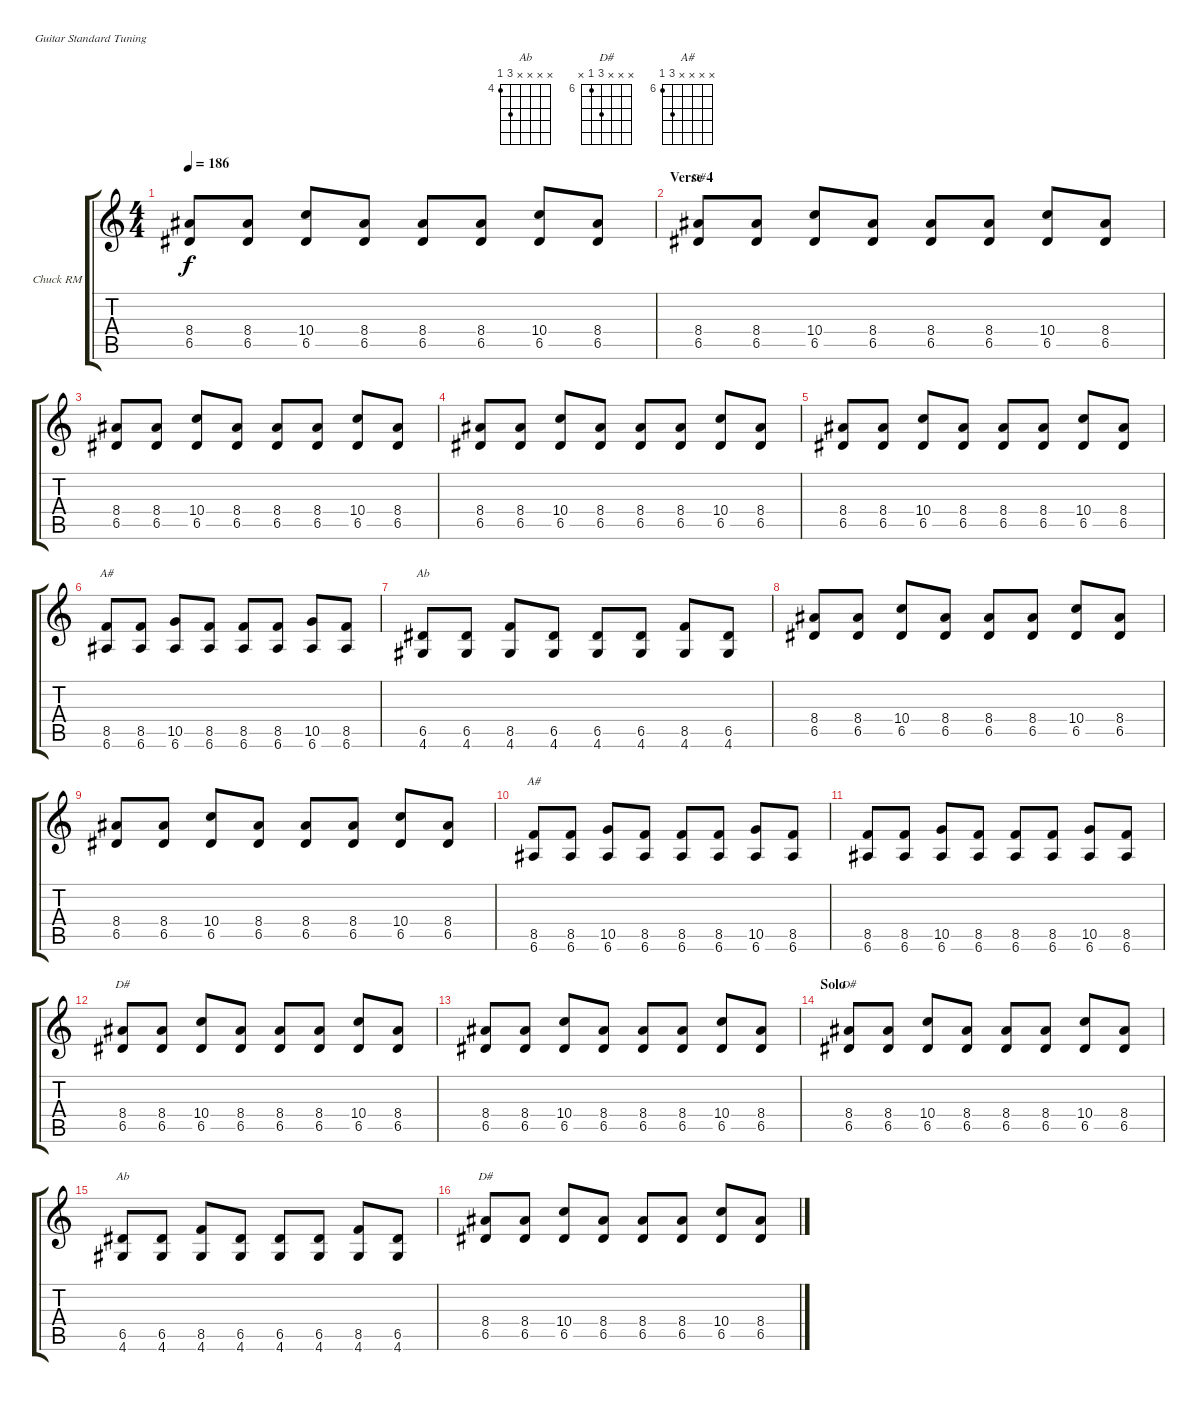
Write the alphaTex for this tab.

\defaultSystemsLayout 4
\bracketExtendMode groupsimilarinstruments
\firstSystemTrackNameOrientation horizontal
\otherSystemsTrackNameOrientation horizontal
\track ("Chuck Berry - Rhythm" "Chuck RM") {instrument electricguitarclean}
\staff {score tabs}
\tuning (E4 B3 G3 D3 A2 E2)
\chord ("Ab" x x x x 6 4) {firstfret 4}
\chord ("D#" x x x 8 6 x) {firstfret 6}
\chord ("A#" x x x x 8 6) {firstfret 6}
\ts (4 4)
\tempo 186
\clef g2
\scale
0.333333
\ks c
(8.4 6.5).8{dy f} (8.4 6.5).8 (10.4 6.5).8 (8.4 6.5).8 (8.4 6.5).8 (8.4 6.5).8 (10.4 6.5).8 (8.4 6.5).8 |
\section ("" "Verse 4")
\scale
0.333333 (8.4 6.5).8{ch "D#"} (8.4 6.5).8 (10.4 6.5).8 (8.4 6.5).8 (8.4 6.5).8 (8.4 6.5).8 (10.4 6.5).8 (8.4 6.5).8 |
\scale
0.333333 (8.4 6.5).8 (8.4 6.5).8 (10.4 6.5).8 (8.4 6.5).8 (8.4 6.5).8 (8.4 6.5).8 (10.4 6.5).8 (8.4 6.5).8 |
\scale
0.333333 (8.4 6.5).8 (8.4 6.5).8 (10.4 6.5).8 (8.4 6.5).8 (8.4 6.5).8 (8.4 6.5).8 (10.4 6.5).8 (8.4 6.5).8 |
\scale
0.333333 (8.4 6.5).8 (8.4 6.5).8 (10.4 6.5).8 (8.4 6.5).8 (8.4 6.5).8 (8.4 6.5).8 (10.4 6.5).8 (8.4 6.5).8 |
\scale
0.333333 (8.5 6.6).8{ch "A#"} (8.5 6.6).8 (10.5 6.6).8 (8.5 6.6).8 (8.5 6.6).8 (8.5 6.6).8 (10.5 6.6).8 (8.5 6.6).8 |
\scale
0.333333 (6.5 4.6).8{ch "Ab"} (6.5 4.6).8 (8.5 4.6).8 (6.5 4.6).8 (6.5 4.6).8 (6.5 4.6).8 (8.5 4.6).8 (6.5 4.6).8 |
\scale
0.333333 (8.4 6.5).8 (8.4 6.5).8 (10.4 6.5).8 (8.4 6.5).8 (8.4 6.5).8 (8.4 6.5).8 (10.4 6.5).8 (8.4 6.5).8 |
\scale
0.333333 (8.4 6.5).8 (8.4 6.5).8 (10.4 6.5).8 (8.4 6.5).8 (8.4 6.5).8 (8.4 6.5).8 (10.4 6.5).8 (8.4 6.5).8 |
\scale
0.333333 (8.5 6.6).8{ch "A#"} (8.5 6.6).8 (10.5 6.6).8 (8.5 6.6).8 (8.5 6.6).8 (8.5 6.6).8 (10.5 6.6).8 (8.5 6.6).8 |
\scale
0.333333 (8.5 6.6).8 (8.5 6.6).8 (10.5 6.6).8 (8.5 6.6).8 (8.5 6.6).8 (8.5 6.6).8 (10.5 6.6).8 (8.5 6.6).8 |
\scale
0.333333 (8.4 6.5).8{ch "D#"} (8.4 6.5).8 (10.4 6.5).8 (8.4 6.5).8 (8.4 6.5).8 (8.4 6.5).8 (10.4 6.5).8 (8.4 6.5).8 |
\scale
0.333333 (8.4 6.5).8 (8.4 6.5).8 (10.4 6.5).8 (8.4 6.5).8 (8.4 6.5).8 (8.4 6.5).8 (10.4 6.5).8 (8.4 6.5).8 |
\section ("" "Solo")
\scale
0.333333 (8.4 6.5).8{ch "D#"} (8.4 6.5).8 (10.4 6.5).8 (8.4 6.5).8 (8.4 6.5).8 (8.4 6.5).8 (10.4 6.5).8 (8.4 6.5).8 |
\scale
0.333333 (6.5 4.6).8{ch "Ab"} (6.5 4.6).8 (8.5 4.6).8 (6.5 4.6).8 (6.5 4.6).8 (6.5 4.6).8 (8.5 4.6).8 (6.5 4.6).8 |
\scale
0.333333 (8.4 6.5).8{ch "D#"} (8.4 6.5).8 (10.4 6.5).8 (8.4 6.5).8 (8.4 6.5).8 (8.4 6.5).8 (10.4 6.5).8 (8.4 6.5).8
